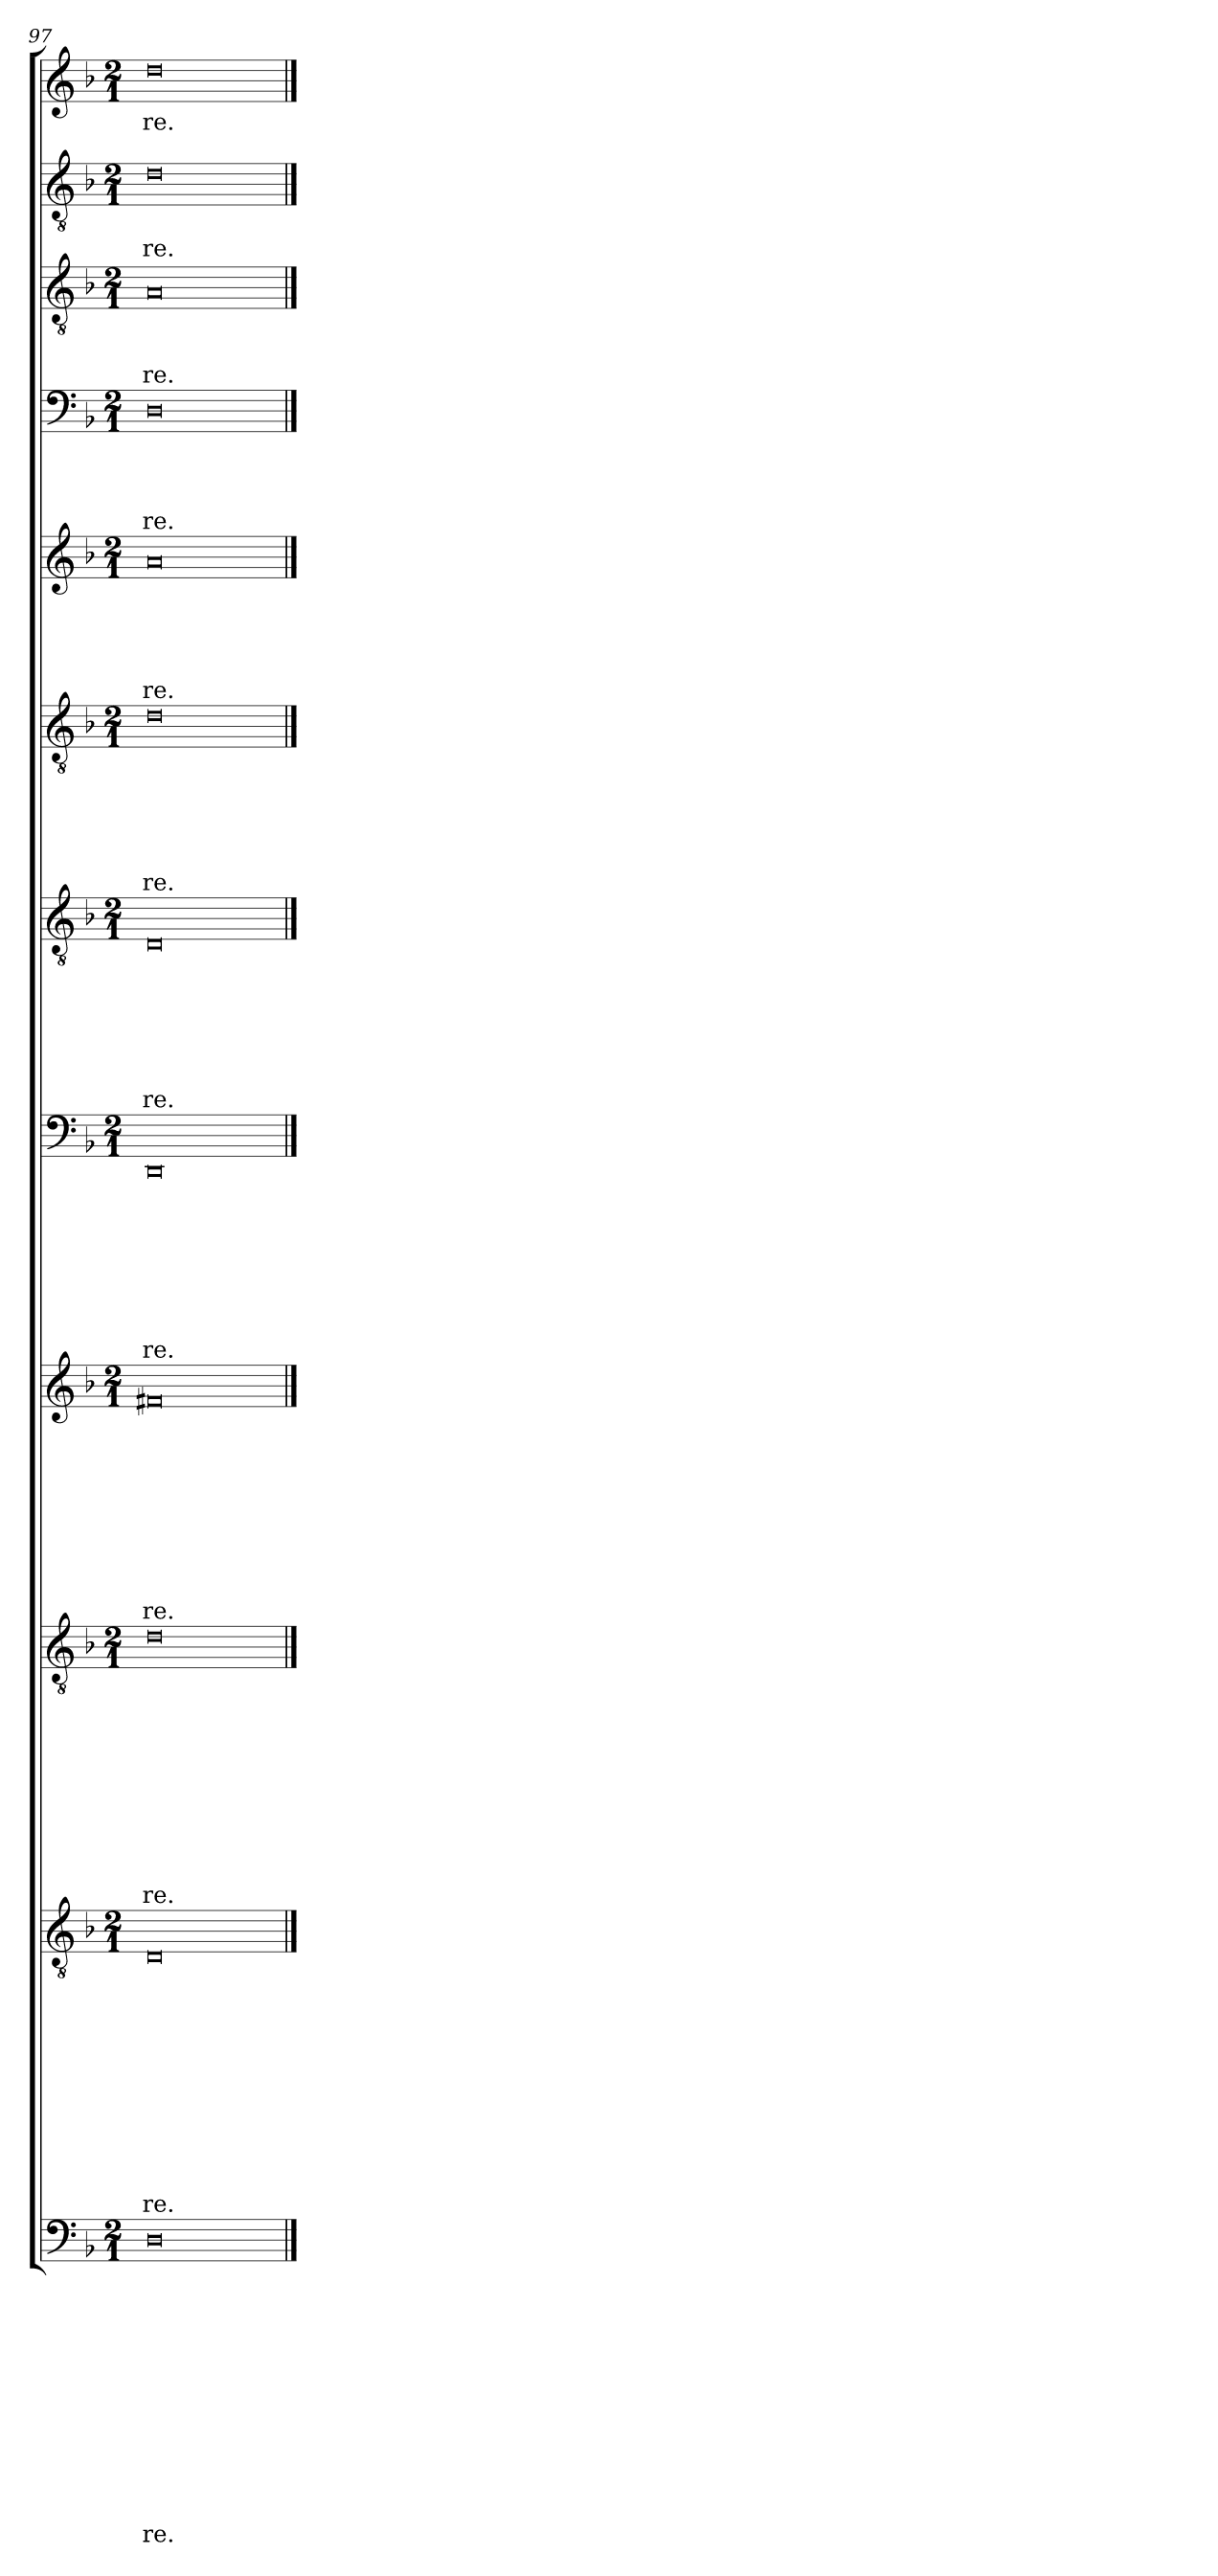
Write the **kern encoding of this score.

**kern	**text	**text	**text	**text	**text	**text	**text	**text	**text	**text	**text	**text	**kern	**text	**text	**text	**text	**text	**text	**text	**text	**text	**text	**text	**kern	**text	**text	**text	**text	**text	**text	**text	**text	**text	**text	**kern	**text	**text	**text	**text	**text	**text	**text	**text	**text	**kern	**text	**text	**text	**text	**text	**text	**text	**text	**kern	**text	**text	**text	**text	**text	**text	**text	**kern	**text	**text	**text	**text	**text	**text	**kern	**text	**text	**text	**text	**text	**kern	**text	**text	**text	**text	**kern	**text	**text	**text	**kern	**text	**text	**kern	**text
*part12	*part12	*part12	*part12	*part12	*part12	*part12	*part12	*part12	*part12	*part12	*part12	*part12	*part11	*part11	*part11	*part11	*part11	*part11	*part11	*part11	*part11	*part11	*part11	*part11	*part10	*part10	*part10	*part10	*part10	*part10	*part10	*part10	*part10	*part10	*part10	*part9	*part9	*part9	*part9	*part9	*part9	*part9	*part9	*part9	*part9	*part8	*part8	*part8	*part8	*part8	*part8	*part8	*part8	*part8	*part7	*part7	*part7	*part7	*part7	*part7	*part7	*part7	*part6	*part6	*part6	*part6	*part6	*part6	*part6	*part5	*part5	*part5	*part5	*part5	*part5	*part4	*part4	*part4	*part4	*part4	*part3	*part3	*part3	*part3	*part2	*part2	*part2	*part1	*part1
*staff12	*staff12	*staff12	*staff12	*staff12	*staff12	*staff12	*staff12	*staff12	*staff12	*staff12	*staff12	*staff12	*staff11	*staff11	*staff11	*staff11	*staff11	*staff11	*staff11	*staff11	*staff11	*staff11	*staff11	*staff11	*staff10	*staff10	*staff10	*staff10	*staff10	*staff10	*staff10	*staff10	*staff10	*staff10	*staff10	*staff9	*staff9	*staff9	*staff9	*staff9	*staff9	*staff9	*staff9	*staff9	*staff9	*staff8	*staff8	*staff8	*staff8	*staff8	*staff8	*staff8	*staff8	*staff8	*staff7	*staff7	*staff7	*staff7	*staff7	*staff7	*staff7	*staff7	*staff6	*staff6	*staff6	*staff6	*staff6	*staff6	*staff6	*staff5	*staff5	*staff5	*staff5	*staff5	*staff5	*staff4	*staff4	*staff4	*staff4	*staff4	*staff3	*staff3	*staff3	*staff3	*staff2	*staff2	*staff2	*staff1	*staff1
*clefF4	*	*	*	*	*	*	*	*	*	*	*	*	*clefGv2	*	*	*	*	*	*	*	*	*	*	*	*clefGv2	*	*	*	*	*	*	*	*	*	*	*clefG2	*	*	*	*	*	*	*	*	*	*clefF4	*	*	*	*	*	*	*	*	*clefGv2	*	*	*	*	*	*	*	*clefGv2	*	*	*	*	*	*	*clefG2	*	*	*	*	*	*clefF4	*	*	*	*	*clefGv2	*	*	*	*clefGv2	*	*	*clefG2	*
*k[b-]	*	*	*	*	*	*	*	*	*	*	*	*	*k[b-]	*	*	*	*	*	*	*	*	*	*	*	*k[b-]	*	*	*	*	*	*	*	*	*	*	*k[b-]	*	*	*	*	*	*	*	*	*	*k[b-]	*	*	*	*	*	*	*	*	*k[b-]	*	*	*	*	*	*	*	*k[b-]	*	*	*	*	*	*	*k[b-]	*	*	*	*	*	*k[b-]	*	*	*	*	*k[b-]	*	*	*	*k[b-]	*	*	*k[b-]	*
*F:	*	*	*	*	*	*	*	*	*	*	*	*	*F:	*	*	*	*	*	*	*	*	*	*	*	*F:	*	*	*	*	*	*	*	*	*	*	*F:	*	*	*	*	*	*	*	*	*	*F:	*	*	*	*	*	*	*	*	*F:	*	*	*	*	*	*	*	*F:	*	*	*	*	*	*	*F:	*	*	*	*	*	*F:	*	*	*	*	*F:	*	*	*	*F:	*	*	*F:	*
*M2/1	*	*	*	*	*	*	*	*	*	*	*	*	*M2/1	*	*	*	*	*	*	*	*	*	*	*	*M2/1	*	*	*	*	*	*	*	*	*	*	*M2/1	*	*	*	*	*	*	*	*	*	*M2/1	*	*	*	*	*	*	*	*	*M2/1	*	*	*	*	*	*	*	*M2/1	*	*	*	*	*	*	*M2/1	*	*	*	*	*	*M2/1	*	*	*	*	*M2/1	*	*	*	*M2/1	*	*	*M2/1	*
=97	=97	=97	=97	=97	=97	=97	=97	=97	=97	=97	=97	=97	=97	=97	=97	=97	=97	=97	=97	=97	=97	=97	=97	=97	=97	=97	=97	=97	=97	=97	=97	=97	=97	=97	=97	=97	=97	=97	=97	=97	=97	=97	=97	=97	=97	=97	=97	=97	=97	=97	=97	=97	=97	=97	=97	=97	=97	=97	=97	=97	=97	=97	=97	=97	=97	=97	=97	=97	=97	=97	=97	=97	=97	=97	=97	=97	=97	=97	=97	=97	=97	=97	=97	=97	=97	=97	=97	=97	=97
!	!	!	!	!	!	!	!	!	!	!	!	!LO:LY:b	!	!	!	!	!	!	!	!	!	!	!	!LO:LY:b	!	!	!	!	!	!	!	!	!	!	!LO:LY:b	!	!	!	!	!	!	!	!	!	!LO:LY:b	!	!	!	!	!	!	!	!	!LO:LY:b	!	!	!	!	!	!	!	!LO:LY:b	!	!	!	!	!	!	!LO:LY:b	!	!	!	!	!	!LO:LY:b	!	!	!	!	!LO:LY:b	!	!	!	!LO:LY:b	!	!	!LO:LY:b	!	!LO:LY:b
0D	.	.	.	.	.	.	.	.	.	.	.	-re.	0D	.	.	.	.	.	.	.	.	.	.	-re.	0d	.	.	.	.	.	.	.	.	.	-re.	0f#X	.	.	.	.	.	.	.	.	-re.	0DD	.	.	.	.	.	.	.	-re.	0D	.	.	.	.	.	.	-re.	0d	.	.	.	.	.	-re.	0a	.	.	.	.	-re.	0D	.	.	.	-re.	0A	.	.	-re.	0d	.	-re.	0dd	-re.
==	==	==	==	==	==	==	==	==	==	==	==	==	==	==	==	==	==	==	==	==	==	==	==	==	==	==	==	==	==	==	==	==	==	==	==	==	==	==	==	==	==	==	==	==	==	==	==	==	==	==	==	==	==	==	==	==	==	==	==	==	==	==	==	==	==	==	==	==	==	==	==	==	==	==	==	==	==	==	==	==	==	==	==	==	==	==	==	==	==
*-	*-	*-	*-	*-	*-	*-	*-	*-	*-	*-	*-	*-	*-	*-	*-	*-	*-	*-	*-	*-	*-	*-	*-	*-	*-	*-	*-	*-	*-	*-	*-	*-	*-	*-	*-	*-	*-	*-	*-	*-	*-	*-	*-	*-	*-	*-	*-	*-	*-	*-	*-	*-	*-	*-	*-	*-	*-	*-	*-	*-	*-	*-	*-	*-	*-	*-	*-	*-	*-	*-	*-	*-	*-	*-	*-	*-	*-	*-	*-	*-	*-	*-	*-	*-	*-	*-	*-	*-	*-
